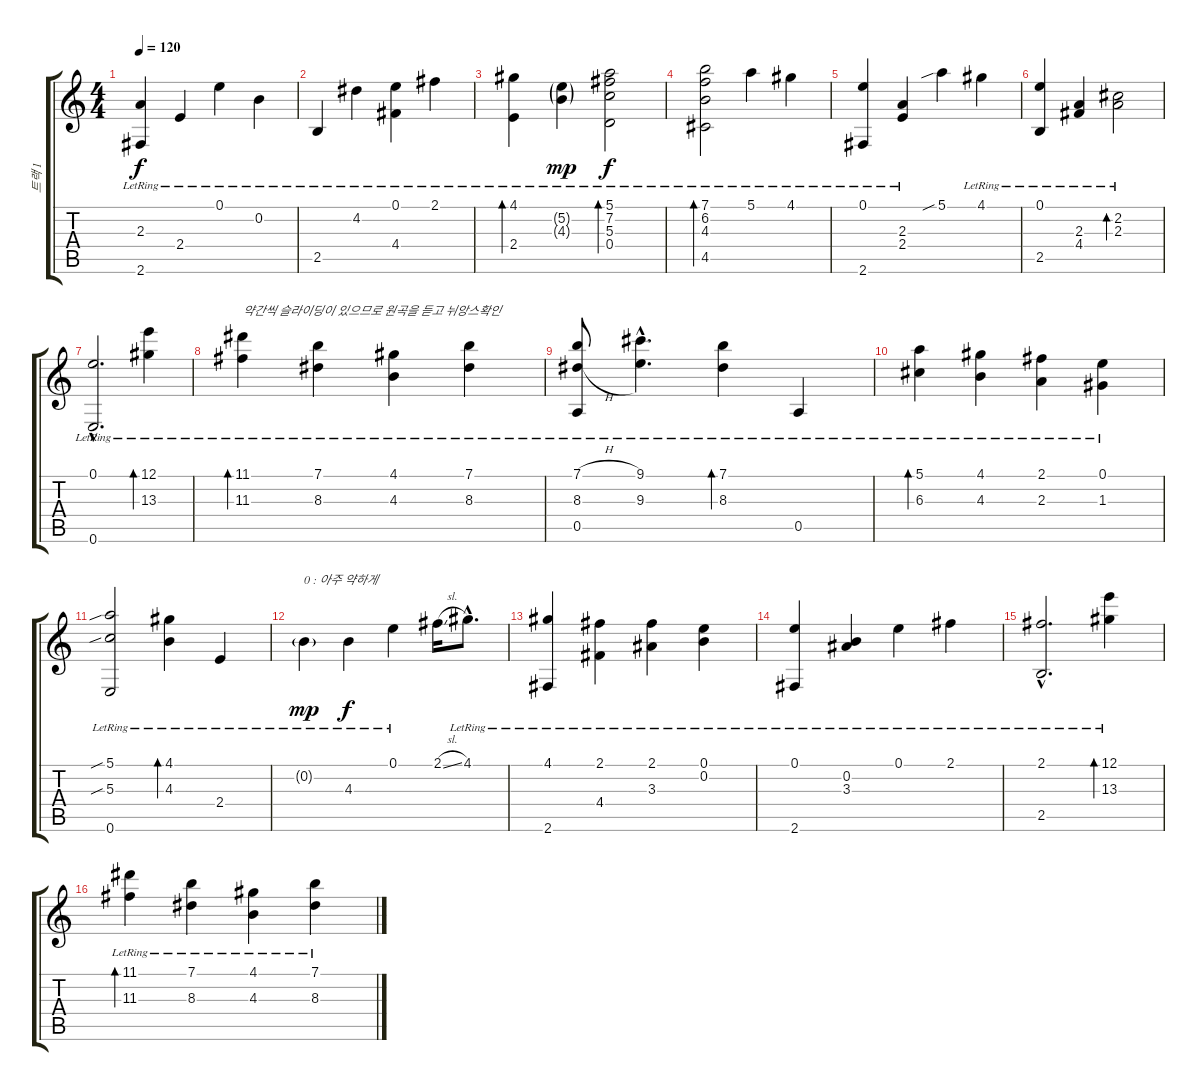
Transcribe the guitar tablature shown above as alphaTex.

\track ("트랙 1" "트랙 1") {instrument acousticguitarnylon}
\staff {score tabs}
\tuning (E4 B3 G3 D3 A2 E2) {hide}
\ts (4 4)
\tempo 120
\clef g2
\ks c
(2.3{lr} 2.6{lr}).4{dy f} 2.4{lr}.4 0.1{lr}.4 0.2{lr}.4 |
2.5{lr}.4 4.2{lr}.4 (0.1{lr} 4.4{lr}).4 2.1{lr}.4 |
(4.1{lr} 2.4).4{bd 480} (5.2{g lr} 4.3{g lr}).4{dy mp} (5.1{lr} 7.2 5.3 0.4{lr}).2{bd 480 dy f} |
(7.1{lr} 6.2{lr} 4.3 4.5{lr}).2{bd 480} 5.1{lr}.4 4.1{lr}.4 |
(0.1{lr} 2.6{lr}).4 (2.3{lr} 2.4{lr}).4 5.1{sib}.4 4.1{lr}.4 |
(0.1{lr} 2.5{lr}).4 (2.3{lr} 4.4{lr}).4 (2.2{lr} 2.3{lr}).2{bd 480} |
(0.1{hac lr} 0.6{hac lr}).2{d} (12.1{lr} 13.3{lr}).4{bd 240} |
(11.1{lr} 11.3{lr}).4{bd 240 txt "약간씩 슬라이딩이 있으므로 원곡을 듣고 뉘앙스확인"} (7.1{lr} 8.3{lr}).4 (4.1{lr} 4.3{lr}).4 (7.1{lr} 8.3{lr}).4 |
(7.1{h} 8.3{h} 0.5{lr}).8 (9.1{hac lr} 9.3{hac lr}).4{d} (7.1{lr} 8.3{lr}).4{bd 480} 0.5{lr}.4 |
(5.1{lr} 6.3{lr}).4{bd 240} (4.1{lr} 4.3{lr}).4 (2.1{lr} 2.3{lr}).4 (0.1{lr} 1.3{lr}).4 |
(5.1{sib} 5.3{sib} 0.6{lr}).2 (4.1{lr} 4.3{lr}).4{bd 480} 2.4{lr}.4 |
0.2{g lr}.4{txt "0 : 아주 약하게" dy mp} 4.3{lr}.4{dy f} 0.1{lr}.4 2.1{sl}.16 4.1{hac lr}.8{d} |
(4.1{lr} 2.6{lr}).4 (2.1{lr} 4.4{lr}).4 (2.1{lr} 3.3{lr}).4 (0.1{lr} 0.2{lr}).4 |
(0.1{lr} 2.6{lr}).4 (0.2{lr} 3.3{lr}).4 0.1{lr}.4 2.1{lr}.4 |
(2.1{hac lr} 2.5{hac lr}).2{d} (12.1{lr} 13.3{lr}).4{bd 240} |
(11.1{lr} 11.3{lr}).4{bd 240} (7.1{lr} 8.3{lr}).4 (4.1{lr} 4.3{lr}).4 (7.1{lr} 8.3{lr}).4
